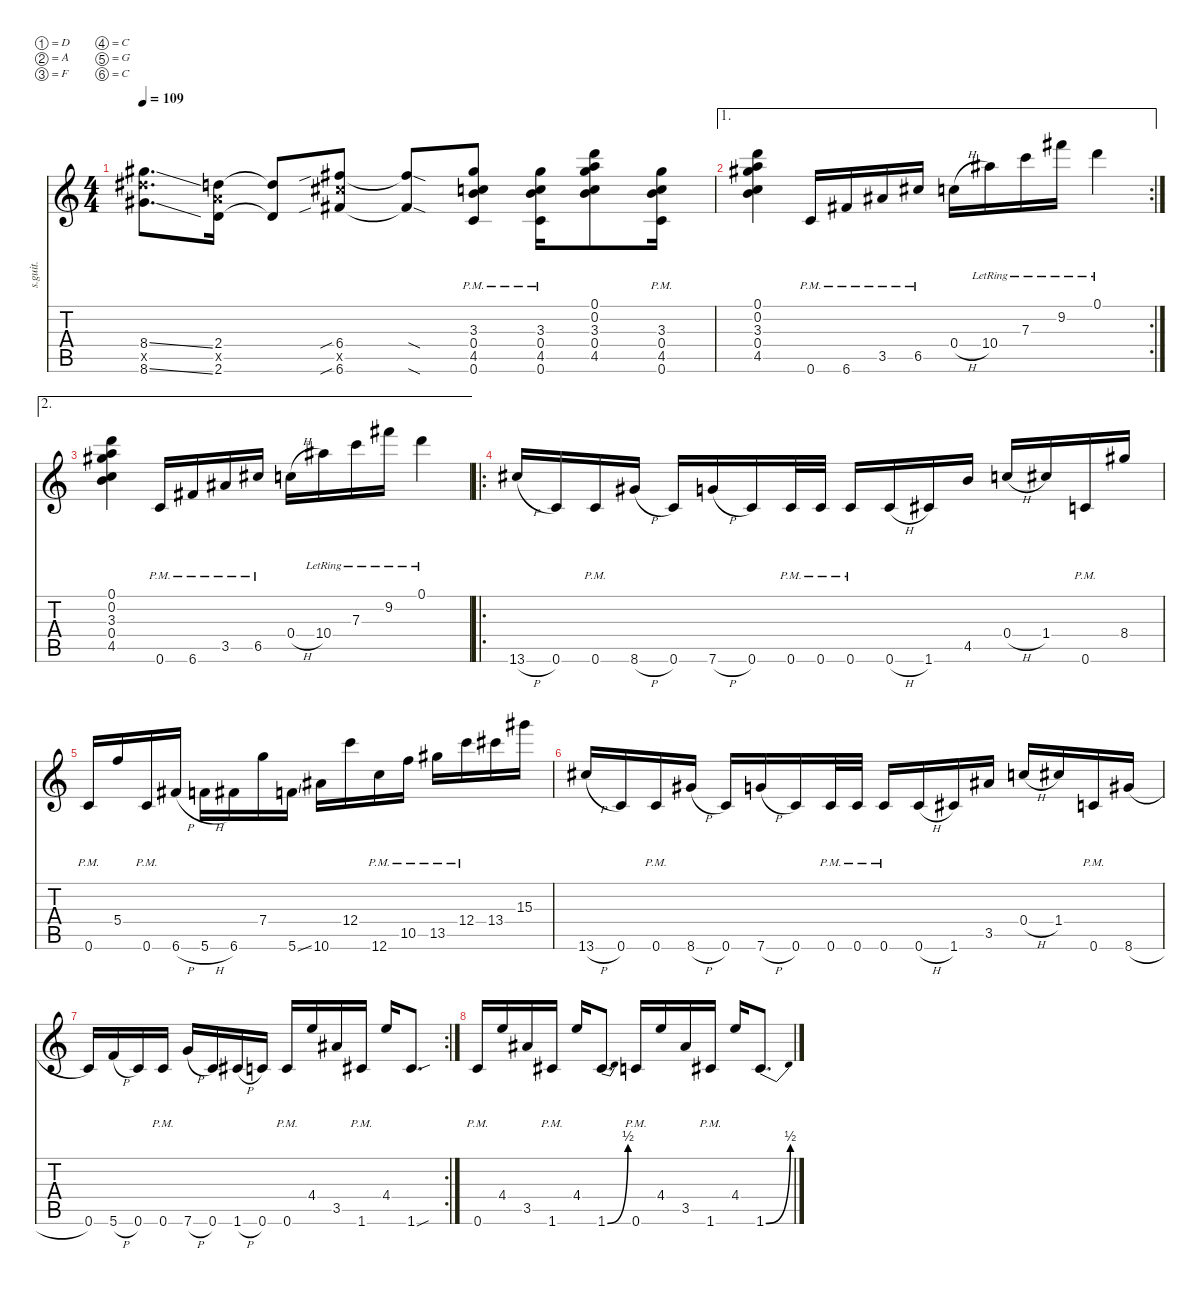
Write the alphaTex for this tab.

\defaultSystemsLayout 4
\hideDynamics
\bracketExtendMode nobrackets
\track ("Octaver effect gt1" "s.guit.") {instrument distortionguitar}
\staff {score tabs}
\tuning (D5 A4 F4 C4 G3 C3)
\ts (4 4)
\tempo 109
\clef g2
\ks c
(8.4{ss acc #} 8.6{ss acc #} 8.5{x acc #}).8{d lyrics (0 "") lyrics (1 "") lyrics (2 "") lyrics (3 "") lyrics (4 "") dy mf} (2.4 2.6 2.5{x}).16{lyrics (0 "") lyrics (1 "") lyrics (2 "") lyrics (3 "") lyrics (4 "")} (2.4{t} 2.6{t}).8{lyrics (0 "") lyrics (1 "") lyrics (2 "") lyrics (3 "") lyrics (4 "")} (6.4{sib acc #} 6.6{sib acc #} 6.5{x acc #}).8{lyrics (0 "") lyrics (1 "") lyrics (2 "") lyrics (3 "") lyrics (4 "")} (6.4{sod t acc #} 6.6{sod t acc #}).8{lyrics (0 "") lyrics (1 "") lyrics (2 "") lyrics (3 "") lyrics (4 "")} (0.4{pm} 4.5{pm} 0.6{pm} 3.3{pm acc #}).8{lyrics (0 "") lyrics (1 "") lyrics (2 "") lyrics (3 "") lyrics (4 "")} (0.4{pm} 4.5{pm} 0.6{pm} 3.3{pm acc #}).16{lyrics (0 "") lyrics (1 "") lyrics (2 "") lyrics (3 "") lyrics (4 "")} (3.3{acc #} 0.4 4.5 0.2 0.1).8{lyrics (0 "") lyrics (1 "") lyrics (2 "") lyrics (3 "") lyrics (4 "")} (0.4{pm} 4.5{pm} 0.6{pm} 3.3{pm acc #}).16{lyrics (0 "") lyrics (1 "") lyrics (2 "") lyrics (3 "") lyrics (4 "")} |
\ae 1
\rc 2
(3.3{acc #} 0.4 4.5 0.2 0.1).4{lyrics (0 "") lyrics (1 "") lyrics (2 "") lyrics (3 "") lyrics (4 "")} 0.6{pm}.16{lyrics (0 "") lyrics (1 "") lyrics (2 "") lyrics (3 "") lyrics (4 "")} 6.6{pm acc #}.16{lyrics (0 "") lyrics (1 "") lyrics (2 "") lyrics (3 "") lyrics (4 "")} 3.5{pm acc #}.16{lyrics (0 "") lyrics (1 "") lyrics (2 "") lyrics (3 "") lyrics (4 "")} 6.5{pm acc #}.16{lyrics (0 "") lyrics (1 "") lyrics (2 "") lyrics (3 "") lyrics (4 "")} 0.4{h}.16{lyrics (0 "") lyrics (1 "") lyrics (2 "") lyrics (3 "") lyrics (4 "")} 10.4{lr acc #}.16{lyrics (0 "") lyrics (1 "") lyrics (2 "") lyrics (3 "") lyrics (4 "")} 7.3{lr}.16{lyrics (0 "") lyrics (1 "") lyrics (2 "") lyrics (3 "") lyrics (4 "")} 9.2{lr acc #}.16{lyrics (0 "") lyrics (1 "") lyrics (2 "") lyrics (3 "") lyrics (4 "")} 0.1{lr}.4{lyrics (0 "") lyrics (1 "") lyrics (2 "") lyrics (3 "") lyrics (4 "")} |
\ae 2
(3.3{acc #} 0.4 4.5 0.2 0.1).4{lyrics (0 "") lyrics (1 "") lyrics (2 "") lyrics (3 "") lyrics (4 "")} 0.6{pm}.16{lyrics (0 "") lyrics (1 "") lyrics (2 "") lyrics (3 "") lyrics (4 "")} 6.6{pm acc #}.16{lyrics (0 "") lyrics (1 "") lyrics (2 "") lyrics (3 "") lyrics (4 "")} 3.5{pm acc #}.16{lyrics (0 "") lyrics (1 "") lyrics (2 "") lyrics (3 "") lyrics (4 "")} 6.5{pm acc #}.16{lyrics (0 "") lyrics (1 "") lyrics (2 "") lyrics (3 "") lyrics (4 "")} 0.4{h}.16{lyrics (0 "") lyrics (1 "") lyrics (2 "") lyrics (3 "") lyrics (4 "")} 10.4{lr acc #}.16{lyrics (0 "") lyrics (1 "") lyrics (2 "") lyrics (3 "") lyrics (4 "")} 7.3{lr}.16{lyrics (0 "") lyrics (1 "") lyrics (2 "") lyrics (3 "") lyrics (4 "")} 9.2{lr acc #}.16{lyrics (0 "") lyrics (1 "") lyrics (2 "") lyrics (3 "") lyrics (4 "")} 0.1{lr}.4{lyrics (0 "") lyrics (1 "") lyrics (2 "") lyrics (3 "") lyrics (4 "")} |
\ro
13.6{h acc #}.16{lyrics (0 "") lyrics (1 "") lyrics (2 "") lyrics (3 "") lyrics (4 "")} 0.6.16{lyrics (0 "") lyrics (1 "") lyrics (2 "") lyrics (3 "") lyrics (4 "")} 0.6{pm}.16{lyrics (0 "") lyrics (1 "") lyrics (2 "") lyrics (3 "") lyrics (4 "")} 8.6{h acc #}.16{lyrics (0 "") lyrics (1 "") lyrics (2 "") lyrics (3 "") lyrics (4 "")} 0.6.16{lyrics (0 "") lyrics (1 "") lyrics (2 "") lyrics (3 "") lyrics (4 "")} 7.6{h}.16{lyrics (0 "") lyrics (1 "") lyrics (2 "") lyrics (3 "") lyrics (4 "")} 0.6.16{lyrics (0 "") lyrics (1 "") lyrics (2 "") lyrics (3 "") lyrics (4 "")} 0.6{pm}.32{lyrics (0 "") lyrics (1 "") lyrics (2 "") lyrics (3 "") lyrics (4 "")} 0.6{pm}.32{lyrics (0 "") lyrics (1 "") lyrics (2 "") lyrics (3 "") lyrics (4 "")} 0.6{pm}.16{lyrics (0 "") lyrics (1 "") lyrics (2 "") lyrics (3 "") lyrics (4 "")} 0.6{h}.16{lyrics (0 "") lyrics (1 "") lyrics (2 "") lyrics (3 "") lyrics (4 "")} 1.6{acc #}.16{lyrics (0 "") lyrics (1 "") lyrics (2 "") lyrics (3 "") lyrics (4 "")} 4.5.16{lyrics (0 "") lyrics (1 "") lyrics (2 "") lyrics (3 "") lyrics (4 "")} 0.4{h}.16{lyrics (0 "") lyrics (1 "") lyrics (2 "") lyrics (3 "") lyrics (4 "")} 1.4{acc #}.16{lyrics (0 "") lyrics (1 "") lyrics (2 "") lyrics (3 "") lyrics (4 "")} 0.6{pm}.16{lyrics (0 "") lyrics (1 "") lyrics (2 "") lyrics (3 "") lyrics (4 "")} 8.4{acc #}.16{lyrics (0 "") lyrics (1 "") lyrics (2 "") lyrics (3 "") lyrics (4 "")} |
0.6{pm}.16{lyrics (0 "") lyrics (1 "") lyrics (2 "") lyrics (3 "") lyrics (4 "")} 5.4.16{lyrics (0 "") lyrics (1 "") lyrics (2 "") lyrics (3 "") lyrics (4 "")} 0.6{pm}.16{lyrics (0 "") lyrics (1 "") lyrics (2 "") lyrics (3 "") lyrics (4 "")} 6.6{h acc #}.16{lyrics (0 "") lyrics (1 "") lyrics (2 "") lyrics (3 "") lyrics (4 "")} 5.6{h}.16{lyrics (0 "") lyrics (1 "") lyrics (2 "") lyrics (3 "") lyrics (4 "")} 6.6{acc #}.16{lyrics (0 "") lyrics (1 "") lyrics (2 "") lyrics (3 "") lyrics (4 "")} 7.4.16{lyrics (0 "") lyrics (1 "") lyrics (2 "") lyrics (3 "") lyrics (4 "")} 5.6{ss}.16{lyrics (0 "") lyrics (1 "") lyrics (2 "") lyrics (3 "") lyrics (4 "")} 10.6{acc #}.16{lyrics (0 "") lyrics (1 "") lyrics (2 "") lyrics (3 "") lyrics (4 "")} 12.4.16{lyrics (0 "") lyrics (1 "") lyrics (2 "") lyrics (3 "") lyrics (4 "")} 12.6{pm}.16{lyrics (0 "") lyrics (1 "") lyrics (2 "") lyrics (3 "") lyrics (4 "")} 10.5{pm}.16{lyrics (0 "") lyrics (1 "") lyrics (2 "") lyrics (3 "") lyrics (4 "")} 13.5{pm acc #}.16{lyrics (0 "") lyrics (1 "") lyrics (2 "") lyrics (3 "") lyrics (4 "")} 12.4{pm}.16{lyrics (0 "") lyrics (1 "") lyrics (2 "") lyrics (3 "") lyrics (4 "")} 13.4{acc #}.16{lyrics (0 "") lyrics (1 "") lyrics (2 "") lyrics (3 "") lyrics (4 "")} 15.3{acc #}.16{lyrics (0 "") lyrics (1 "") lyrics (2 "") lyrics (3 "") lyrics (4 "")} |
13.6{h acc #}.16{lyrics (0 "") lyrics (1 "") lyrics (2 "") lyrics (3 "") lyrics (4 "")} 0.6.16{lyrics (0 "") lyrics (1 "") lyrics (2 "") lyrics (3 "") lyrics (4 "")} 0.6{pm}.16{lyrics (0 "") lyrics (1 "") lyrics (2 "") lyrics (3 "") lyrics (4 "")} 8.6{h acc #}.16{lyrics (0 "") lyrics (1 "") lyrics (2 "") lyrics (3 "") lyrics (4 "")} 0.6.16{lyrics (0 "") lyrics (1 "") lyrics (2 "") lyrics (3 "") lyrics (4 "")} 7.6{h}.16{lyrics (0 "") lyrics (1 "") lyrics (2 "") lyrics (3 "") lyrics (4 "")} 0.6.16{lyrics (0 "") lyrics (1 "") lyrics (2 "") lyrics (3 "") lyrics (4 "")} 0.6{pm}.32{lyrics (0 "") lyrics (1 "") lyrics (2 "") lyrics (3 "") lyrics (4 "")} 0.6{pm}.32{lyrics (0 "") lyrics (1 "") lyrics (2 "") lyrics (3 "") lyrics (4 "")} 0.6{pm}.16{lyrics (0 "") lyrics (1 "") lyrics (2 "") lyrics (3 "") lyrics (4 "")} 0.6{h}.16{lyrics (0 "") lyrics (1 "") lyrics (2 "") lyrics (3 "") lyrics (4 "")} 1.6{acc #}.16{lyrics (0 "") lyrics (1 "") lyrics (2 "") lyrics (3 "") lyrics (4 "")} 3.5{acc #}.16{lyrics (0 "") lyrics (1 "") lyrics (2 "") lyrics (3 "") lyrics (4 "")} 0.4{h}.16{lyrics (0 "") lyrics (1 "") lyrics (2 "") lyrics (3 "") lyrics (4 "")} 1.4{acc #}.16{lyrics (0 "") lyrics (1 "") lyrics (2 "") lyrics (3 "") lyrics (4 "")} 0.6{pm}.16{lyrics (0 "") lyrics (1 "") lyrics (2 "") lyrics (3 "") lyrics (4 "")} 8.6{h acc #}.16{lyrics (0 "") lyrics (1 "") lyrics (2 "") lyrics (3 "") lyrics (4 "")} |
\rc 2
0.6.16{lyrics (0 "") lyrics (1 "") lyrics (2 "") lyrics (3 "") lyrics (4 "")} 5.6{h}.16{lyrics (0 "") lyrics (1 "") lyrics (2 "") lyrics (3 "") lyrics (4 "")} 0.6.16{lyrics (0 "") lyrics (1 "") lyrics (2 "") lyrics (3 "") lyrics (4 "")} 0.6{pm}.16{lyrics (0 "") lyrics (1 "") lyrics (2 "") lyrics (3 "") lyrics (4 "")} 7.6{h}.16{lyrics (0 "") lyrics (1 "") lyrics (2 "") lyrics (3 "") lyrics (4 "")} 0.6.16{lyrics (0 "") lyrics (1 "") lyrics (2 "") lyrics (3 "") lyrics (4 "")} 1.6{h acc #}.16{lyrics (0 "") lyrics (1 "") lyrics (2 "") lyrics (3 "") lyrics (4 "")} 0.6.16{lyrics (0 "") lyrics (1 "") lyrics (2 "") lyrics (3 "") lyrics (4 "")} 0.6{pm}.16{lyrics (0 "") lyrics (1 "") lyrics (2 "") lyrics (3 "") lyrics (4 "")} 4.4.16{lyrics (0 "") lyrics (1 "") lyrics (2 "") lyrics (3 "") lyrics (4 "")} 3.5{acc #}.16{lyrics (0 "") lyrics (1 "") lyrics (2 "") lyrics (3 "") lyrics (4 "")} 1.6{pm acc #}.16{lyrics (0 "") lyrics (1 "") lyrics (2 "") lyrics (3 "") lyrics (4 "")} 4.4.16{lyrics (0 "") lyrics (1 "") lyrics (2 "") lyrics (3 "") lyrics (4 "")} 1.6{sou acc #}.8{d lyrics (0 "") lyrics (1 "") lyrics (2 "") lyrics (3 "") lyrics (4 "")} |
0.6{pm}.16{lyrics (0 "") lyrics (1 "") lyrics (2 "") lyrics (3 "") lyrics (4 "")} 4.4.16{lyrics (0 "") lyrics (1 "") lyrics (2 "") lyrics (3 "") lyrics (4 "")} 3.5{acc #}.16{lyrics (0 "") lyrics (1 "") lyrics (2 "") lyrics (3 "") lyrics (4 "")} 1.6{pm acc #}.16{lyrics (0 "") lyrics (1 "") lyrics (2 "") lyrics (3 "") lyrics (4 "")} 4.4.16{lyrics (0 "") lyrics (1 "") lyrics (2 "") lyrics (3 "") lyrics (4 "")} 1.6{be (bend 0 0 60 2) acc #}.8{d lyrics (0 "") lyrics (1 "") lyrics (2 "") lyrics (3 "") lyrics (4 "")} 0.6{pm}.16{lyrics (0 "") lyrics (1 "") lyrics (2 "") lyrics (3 "") lyrics (4 "")} 4.4.16{lyrics (0 "") lyrics (1 "") lyrics (2 "") lyrics (3 "") lyrics (4 "")} 3.5{acc #}.16{lyrics (0 "") lyrics (1 "") lyrics (2 "") lyrics (3 "") lyrics (4 "")} 1.6{pm acc #}.16{lyrics (0 "") lyrics (1 "") lyrics (2 "") lyrics (3 "") lyrics (4 "")} 4.4.16{lyrics (0 "") lyrics (1 "") lyrics (2 "") lyrics (3 "") lyrics (4 "")} 1.6{be (bend 0 0 60 2) acc #}.8{d lyrics (0 "") lyrics (1 "") lyrics (2 "") lyrics (3 "") lyrics (4 "")}
